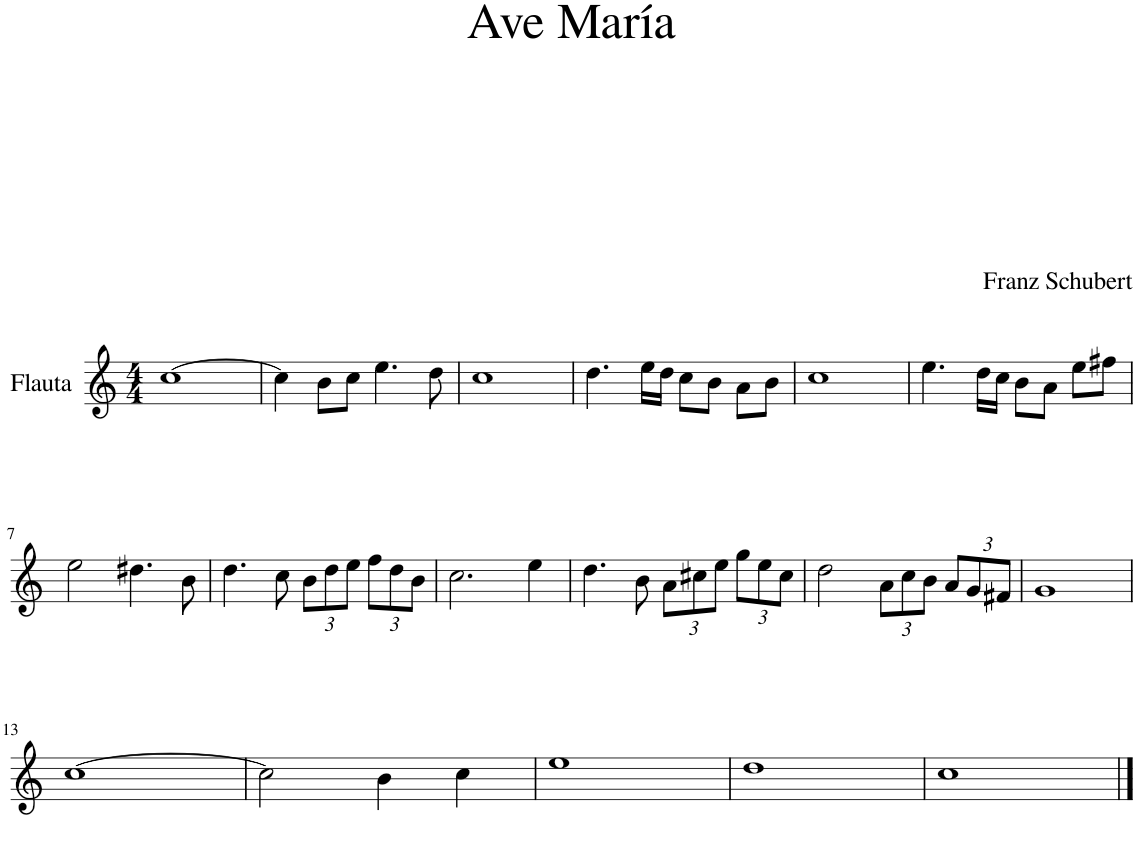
**kern
*part1
*staff1
*I"Flauta
*I'Fl
*clefG2
*k[]
*M4/4
=1
[1cc
=2
4cc\]
8b\L
8cc\J
4.ee\
8dd\
=3
1cc
=4
4.dd\
16ee\LL
16dd\JJ
8cc\L
8b\J
8a\L
8b\J
=5
1cc
=6
4.ee\
16dd\LL
16cc\JJ
8b\L
8a\J
8ee\L
8ff#X\J
!!LO:LB:g=z
=7
2ee\
4.dd#X\
8b\
=8
4.dd\
8cc\
*Xbrackettup
12b\L
12dd\
12ee\J
12ff\L
12dd\
12b\J
=9
2.cc\
4ee\
=10
4.dd\
8b\
12a\L
12cc#X\
12ee\J
12gg\L
12ee\
12cc#\J
=11
2dd\
12a\L
12cc\
12b\J
12a/L
12g/
12f#X/J
=12
1g
!!LO:LB:g=z
=13
[1cc
=14
2cc\]
4b\
4cc\
=15
1ee
=16
1dd
=17
1cc
==
*-
